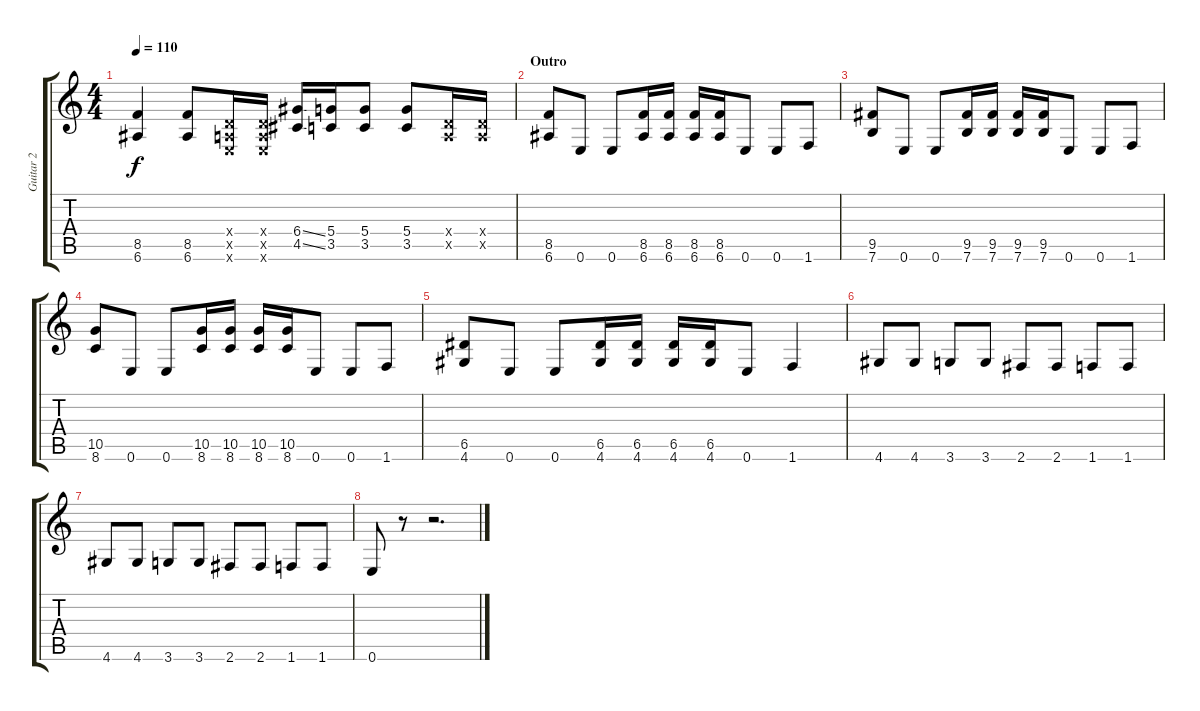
\track ("Guitar 2" "Guitar 2") {instrument distortionguitar}
\staff {score tabs}
\tuning (E4 B3 G3 D3 A2 E2) {hide}
\ts (4 4)
\tempo 110
\clef g2
\ks c
(8.5 6.6).4{dy f} (8.5 6.6).8 (0.4{x} 0.5{x} 0.6{x}).16 (0.4{x} 0.5{x} 0.6{x}).16 (6.4{ss} 4.5{ss}).16 (5.4 3.5).16 (5.4 3.5).8 (5.4 3.5).8 (0.4{x} 0.5{x}).16 (0.4{x} 0.5{x}).16 |
\section ("" "Outro")
(8.5 6.6).8 0.6.8 0.6.8 (8.5 6.6).16 (8.5 6.6).16 (8.5 6.6).16 (8.5 6.6).16 0.6.8 0.6.8 1.6.8 |
(9.5 7.6).8 0.6.8 0.6.8 (9.5 7.6).16 (9.5 7.6).16 (9.5 7.6).16 (9.5 7.6).16 0.6.8 0.6.8 1.6.8 |
(10.5 8.6).8 0.6.8 0.6.8 (10.5 8.6).16 (10.5 8.6).16 (10.5 8.6).16 (10.5 8.6).16 0.6.8 0.6.8 1.6.8 |
(6.5 4.6).8 0.6.8 0.6.8 (6.5 4.6).16 (6.5 4.6).16 (6.5 4.6).16 (6.5 4.6).16 0.6.8 1.6.4 |
4.6.8 4.6.8 3.6.8 3.6.8 2.6.8 2.6.8 1.6.8 1.6.8 |
4.6.8 4.6.8 3.6.8 3.6.8 2.6.8 2.6.8 1.6.8 1.6.8 |
0.6.8 r.8 r.2{d}
